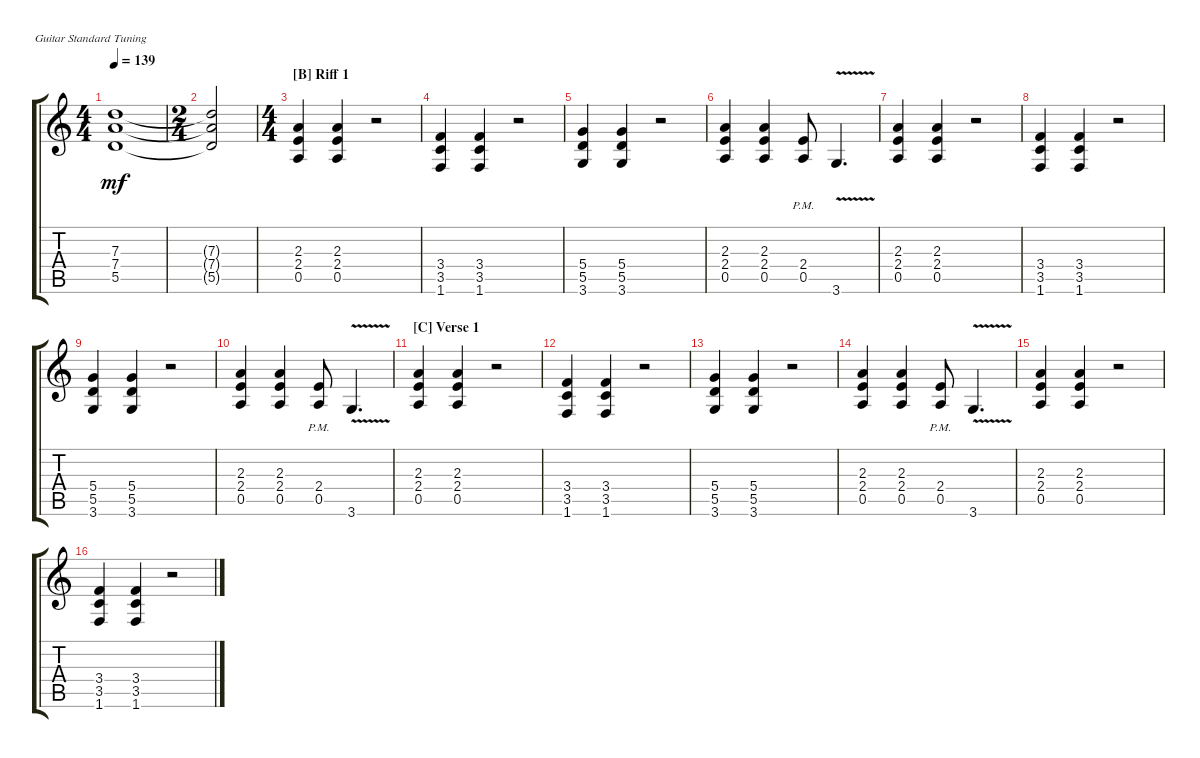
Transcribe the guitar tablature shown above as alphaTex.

\defaultSystemsLayout 4
\bracketExtendMode groupsimilarinstruments
\singleTrackTrackNamePolicy hidden
\multiTrackTrackNamePolicy hidden
\firstSystemTrackNameOrientation horizontal
\otherSystemsTrackNameOrientation horizontal
\track ("Dave Murray" "E-Gt") {instrument distortionguitar}
\staff {score tabs}
\tuning (E4 B3 G3 D3 A2 E2)
\ts (4 4)
\tempo 139
\clef g2
\scale
1.03909
\ks c
(7.3{t} 7.4{t} 5.5{t}).1{dy mf} |
\ts (2 4)
\scale
0.960908 (5.5{t} 7.4{t} 7.3{t}).2 |
\ts (4 4)
\section ("B" "Riff 1")
\scale
1.06936 (0.5 2.4 2.3).4 (0.5 2.4 2.3).4 r.2 |
\scale
0.930643 (1.6 3.5 3.4).4 (1.6 3.5 3.4).4 r.2 |
\scale
1.03909 (3.6 5.5 5.4).4 (3.6 5.5 5.4).4 r.2 |
\scale
0.960908 (0.5 2.4 2.3).4 (0.5 2.4 2.3).4 (0.5{pm} 2.4{pm}).8 3.6{v}.4{d} |
\scale
1.03909 (0.5 2.4 2.3).4 (0.5 2.4 2.3).4 r.2 |
\scale
0.960908 (1.6 3.5 3.4).4 (1.6 3.5 3.4).4 r.2 |
\scale
1.03909 (3.6 5.5 5.4).4 (3.6 5.5 5.4).4 r.2 |
\scale
0.960908 (0.5 2.4 2.3).4 (0.5 2.4 2.3).4 (0.5{pm} 2.4{pm}).8 3.6{v}.4{d} |
\section ("C" "Verse 1")
\scale
1.03909 (0.5 2.4 2.3).4 (0.5 2.4 2.3).4 r.2 |
\scale
0.960908 (1.6 3.5 3.4).4 (1.6 3.5 3.4).4 r.2 |
\scale
1.03909 (3.6 5.5 5.4).4 (3.6 5.5 5.4).4 r.2 |
\scale
0.960908 (0.5 2.4 2.3).4 (0.5 2.4 2.3).4 (0.5{pm} 2.4{pm}).8 3.6{v}.4{d} |
\scale
1.03909 (0.5 2.4 2.3).4 (0.5 2.4 2.3).4 r.2 |
\scale
0.960908 (1.6 3.5 3.4).4 (1.6 3.5 3.4).4 r.2
